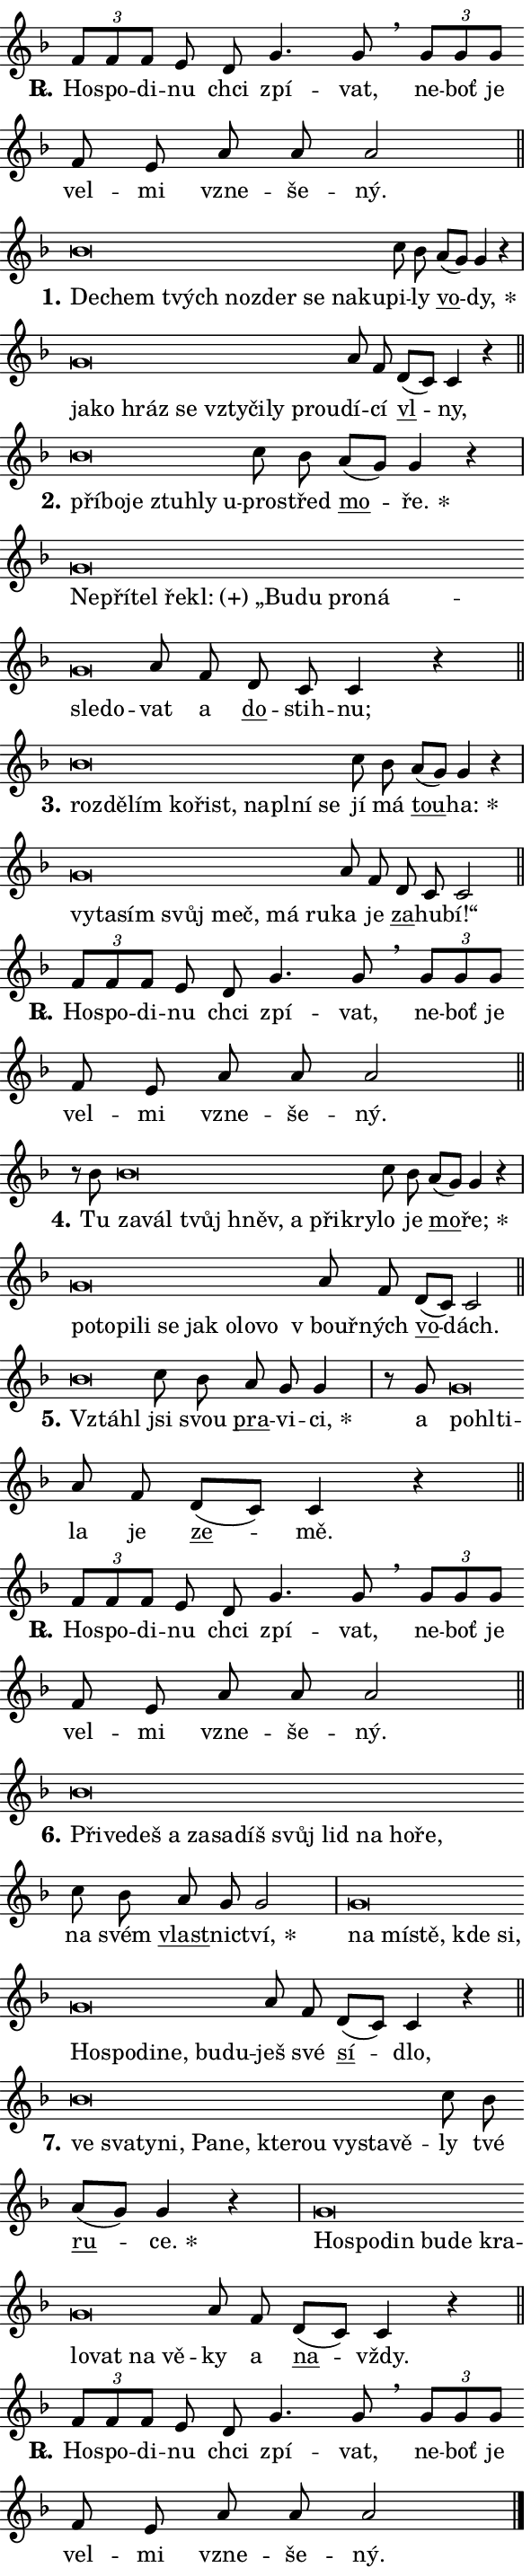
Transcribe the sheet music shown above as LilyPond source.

\version "2.24.0"
\header { tagline = "" }
\paper {
  indent = 0\cm
  top-margin = 0\cm
  right-margin = 0.13\cm % to fit lyric hyphens
  bottom-margin = 0\cm
  left-margin = 0\cm
  paper-width = 10\cm
  page-breaking = #ly:one-page-breaking
  system-system-spacing.basic-distance = #11
  score-system-spacing.basic-distance = #11
  ragged-last = ##f
}


%% Author: Thomas Morley
%% https://lists.gnu.org/archive/html/lilypond-user/2020-05/msg00002.html
#(define (line-position grob)
"Returns position of @var[grob} in current system:
   @code{'start}, if at first time-step
   @code{'end}, if at last time-step
   @code{'middle} otherwise
"
  (let* ((col (ly:item-get-column grob))
         (ln (ly:grob-object col 'left-neighbor))
         (rn (ly:grob-object col 'right-neighbor))
         (col-to-check-left (if (ly:grob? ln) ln col))
         (col-to-check-right (if (ly:grob? rn) rn col))
         (break-dir-left
           (and
             (ly:grob-property col-to-check-left 'non-musical #f)
             (ly:item-break-dir col-to-check-left)))
         (break-dir-right
           (and
             (ly:grob-property col-to-check-right 'non-musical #f)
             (ly:item-break-dir col-to-check-right))))
        (cond ((eqv? 1 break-dir-left) 'start)
              ((eqv? -1 break-dir-right) 'end)
              (else 'middle))))

#(define (tranparent-at-line-position vctor)
  (lambda (grob)
  "Relying on @code{line-position} select the relevant enry from @var{vctor}.
Used to determine transparency,"
    (case (line-position grob)
      ((end) (not (vector-ref vctor 0)))
      ((middle) (not (vector-ref vctor 1)))
      ((start) (not (vector-ref vctor 2))))))

noteHeadBreakVisibility =
#(define-music-function (break-visibility)(vector?)
"Makes @code{NoteHead}s transparent relying on @var{break-visibility}"
#{
  \override NoteHead.transparent =
    #(tranparent-at-line-position break-visibility)
#})

#(define delete-ledgers-for-transparent-note-heads
  (lambda (grob)
    "Reads whether a @code{NoteHead} is transparent.
If so this @code{NoteHead} is removed from @code{'note-heads} from
@var{grob}, which is supposed to be @code{LedgerLineSpanner}.
As a result ledgers are not printed for this @code{NoteHead}"
    (let* ((nhds-array (ly:grob-object grob 'note-heads))
           (nhds-list
             (if (ly:grob-array? nhds-array)
                 (ly:grob-array->list nhds-array)
                 '()))
           ;; Relies on the transparent-property being done before
           ;; Staff.LedgerLineSpanner.after-line-breaking is executed.
           ;; This is fragile ...
           (to-keep
             (remove
               (lambda (nhd)
                 (ly:grob-property nhd 'transparent #f))
               nhds-list)))
      ;; TODO find a better method to iterate over grob-arrays, similiar
      ;; to filter/remove etc for lists
      ;; For now rebuilt from scratch
      (set! (ly:grob-object grob 'note-heads)  '())
      (for-each
        (lambda (nhd)
          (ly:pointer-group-interface::add-grob grob 'note-heads nhd))
        to-keep))))

squashNotes = {
  \override NoteHead.X-extent = #'(-0.2 . 0.2)
  \override NoteHead.Y-extent = #'(-0.75 . 0)
  \override NoteHead.stencil =
    #(lambda (grob)
       (let ((pos (ly:grob-property grob 'staff-position)))
         (begin
           (if (< pos -7) (display "ERROR: Lower brevis then expected\n") (display ""))
           (if (<= pos -6) ly:text-interface::print ly:note-head::print))))
}
unSquashNotes = {
  \revert NoteHead.X-extent
  \revert NoteHead.Y-extent
  \revert NoteHead.stencil
}

hideNotes = \noteHeadBreakVisibility #begin-of-line-visible
unHideNotes = \noteHeadBreakVisibility #all-visible

% work-around for resetting accidentals
% https://lilypond.org/doc/v2.23/Documentation/notation/displaying-rhythms#unmetered-music
cadenzaMeasure = {
  \cadenzaOff
  \partial 1024 s1024
  \cadenzaOn
}

#(define-markup-command (accent layout props text) (markup?)
  "Underline accented syllable"
  (interpret-markup layout props
    #{\markup \override #'(offset . 4.3) \underline { #text }#}))

responsum = \markup \concat {
  "R" \hspace #-1.05 \path #0.1 #'((moveto 0 0.07) (lineto 0.9 0.8)) \hspace #0.05 "."
}

spaceSize = #0.6828661417322834 % exact space size for TeX Gyre Schola

\layout {
  \context {
    \Staff
    \remove "Time_signature_engraver"
    \override LedgerLineSpanner.after-line-breaking = #delete-ledgers-for-transparent-note-heads
  }
  \context {
    \Lyrics {
      \override LyricSpace.minimum-distance = \spaceSize
      \override LyricText.font-name = #"TeX Gyre Schola"
      \override LyricText.font-size = 1
      \override StanzaNumber.font-name = #"TeX Gyre Schola Bold"
      \override StanzaNumber.font-size = 1
    }
  }
  \context {
    \Score 
    \override NoteHead.text =
      #(lambda (grob) 
        (let ((pos (ly:grob-property grob 'staff-position)))
          #{\markup {
            \combine
              \halign #-0.55 \raise #(if (= pos -6) 0 0.5) \override #'(thickness . 2) \draw-line #'(3.2 . 0)
              \musicglyph "noteheads.sM1"
          }#}))
  }
}

% magnetic-lyrics.ily
%
%   written by
%     Jean Abou Samra <jean@abou-samra.fr>
%     Werner Lemberg <wl@gnu.org>
%
%   adapted by
%     Jiri Hon <jiri.hon@gmail.com>
%
% Version 2022-Apr-15

% https://www.mail-archive.com/lilypond-user@gnu.org/msg149350.html

#(define (Left_hyphen_pointer_engraver context)
   "Collect syllable-hyphen-syllable occurrences in lyrics and store
them in properties.  This engraver only looks to the left.  For
example, if the lyrics input is @code{foo -- bar}, it does the
following.

@itemize @bullet
@item
Set the @code{text} property of the @code{LyricHyphen} grob between
@q{foo} and @q{bar} to @code{foo}.

@item
Set the @code{left-hyphen} property of the @code{LyricText} grob with
text @q{foo} to the @code{LyricHyphen} grob between @q{foo} and
@q{bar}.
@end itemize

Use this auxiliary engraver in combination with the
@code{lyric-@/text::@/apply-@/magnetic-@/offset!} hook."
   (let ((hyphen #f)
         (text #f))
     (make-engraver
      (acknowledgers
       ((lyric-syllable-interface engraver grob source-engraver)
        (set! text grob)))
      (end-acknowledgers
       ((lyric-hyphen-interface engraver grob source-engraver)
        ;(when (not (grob::has-interface grob 'lyric-space-interface))
          (set! hyphen grob)));)
      ((stop-translation-timestep engraver)
       (when (and text hyphen)
         (ly:grob-set-object! text 'left-hyphen hyphen))
       (set! text #f)
       (set! hyphen #f)))))

#(define (lyric-text::apply-magnetic-offset! grob)
   "If the space between two syllables is less than the value in
property @code{LyricText@/.details@/.squash-threshold}, move the right
syllable to the left so that it gets concatenated with the left
syllable.

Use this function as a hook for
@code{LyricText@/.after-@/line-@/breaking} if the
@code{Left_@/hyphen_@/pointer_@/engraver} is active."
   (let ((hyphen (ly:grob-object grob 'left-hyphen #f)))
     (when hyphen
       (let ((left-text (ly:spanner-bound hyphen LEFT)))
         (when (grob::has-interface left-text 'lyric-syllable-interface)
           (let* ((common (ly:grob-common-refpoint grob left-text X))
                  (this-x-ext (ly:grob-extent grob common X))
                  (left-x-ext
                   (begin
                     ;; Trigger magnetism for left-text.
                     (ly:grob-property left-text 'after-line-breaking)
                     (ly:grob-extent left-text common X)))
                  ;; `delta` is the gap width between two syllables.
                  (delta (- (interval-start this-x-ext)
                            (interval-end left-x-ext)))
                  (details (ly:grob-property grob 'details))
                  (threshold (assoc-get 'squash-threshold details 0.2)))
             (when (< delta threshold)
               (let* (;; We have to manipulate the input text so that
                      ;; ligatures crossing syllable boundaries are not
                      ;; disabled.  For languages based on the Latin
                      ;; script this is essentially a beautification.
                      ;; However, for non-Western scripts it can be a
                      ;; necessity.
                      (lt (ly:grob-property left-text 'text))
                      (rt (ly:grob-property grob 'text))
                      (is-space (grob::has-interface hyphen 'lyric-space-interface))
                      (space (if is-space " " ""))
                      (extra-delta (if is-space spaceSize 0))
                      ;; Append new syllable.
                      (ltrt-space (if (and (string? lt) (string? rt))
                                (string-append lt space rt)
                                (make-concat-markup (list lt space rt))))
                      ;; Right-align `ltrt` to the right side.
                      (ltrt-space-markup (grob-interpret-markup
                               grob
                               (make-translate-markup
                                (cons (interval-length this-x-ext) 0)
                                (make-right-align-markup ltrt-space)))))
                 (begin
                   ;; Don't print `left-text`.
                   (ly:grob-set-property! left-text 'stencil #f)
                   ;; Set text and stencil (which holds all collected
                   ;; syllables so far) and shift it to the left.
                   (ly:grob-set-property! grob 'text ltrt-space)
                   (ly:grob-set-property! grob 'stencil ltrt-space-markup)
                   (ly:grob-translate-axis! grob (- (- delta extra-delta)) X))))))))))


#(define (lyric-hyphen::displace-bounds-first grob)
   ;; Make very sure this callback isn't triggered too early.
   (let ((left (ly:spanner-bound grob LEFT))
         (right (ly:spanner-bound grob RIGHT)))
     (ly:grob-property left 'after-line-breaking)
     (ly:grob-property right 'after-line-breaking)
     (ly:lyric-hyphen::print grob)))

squashThreshold = #0.4

\layout {
  \context {
    \Lyrics
    \consists #Left_hyphen_pointer_engraver
    \override LyricText.after-line-breaking =
      #lyric-text::apply-magnetic-offset!
    \override LyricHyphen.stencil = #lyric-hyphen::displace-bounds-first
    \override LyricText.details.squash-threshold = \squashThreshold
    \override LyricHyphen.minimum-distance = 0
    \override LyricHyphen.minimum-length = \squashThreshold
  }
}

squashText = \override LyricText.details.squash-threshold = 9999
unSquashText = \override LyricText.details.squash-threshold = \squashThreshold

leftText = \override LyricText.self-alignment-X = #LEFT
unLeftText = \revert LyricText.self-alignment-X

starOffset = #(lambda (grob) 
                (let ((x_offset (ly:self-alignment-interface::aligned-on-x-parent grob)))
                  (if (= x_offset 0) 0 (+ x_offset 1.2))))

star = #(define-music-function (syllable)(string?)
"Append star separator at the end of a syllable"
#{
  \once \override LyricText.X-offset = #starOffset
  \lyricmode { \markup {
    #syllable
    \override #'((font-name . "TeX Gyre Schola Bold")) \hspace #0.2 \lower #0.65 \larger "*"
  } }
#})

starAccent = #(define-music-function (syllable)(string?)
"Append star separator at the end of a syllable and make accent"
#{
  \once \override LyricText.X-offset = #starOffset
  \lyricmode { \markup {
    \accent #syllable
    \override #'((font-name . "TeX Gyre Schola Bold")) \hspace #0.2 \lower #0.65 \larger "*"
  } }
#})

breath = #(define-music-function (syllable)(string?)
"Append breathing indicator at the end of a syllable"
#{
  \lyricmode { \markup { #syllable "+" } }
#})

optionalBreath = #(define-music-function (syllable)(string?)
"Append optional breathing indicator at the end of a syllable"
#{
  \lyricmode { \markup { #syllable "(+)" } }
#})


\score {
    <<
        \new Voice = "melody" { \cadenzaOn \key f \major \relative { \tuplet 3/2 { f'8[ f f] } e d g4. g8 \breathe \bar "" \tuplet 3/2 { g[ g g] } \bar "" f e \bar "" a a a2 \cadenzaMeasure \bar "||" \break } }
        \new Lyrics \lyricsto "melody" { \lyricmode { \set stanza = \responsum
Ho -- spo -- di -- nu chci zpí -- vat, ne -- boť je vel -- mi vzne -- še -- ný. } }
    >>
    \layout {}
}

\score {
    <<
        \new Voice = "melody" { \cadenzaOn \key f \major \relative { \squashNotes bes'\breve*1/16 \hideNotes \breve*1/16 \bar "" \breve*1/16 \bar "" \breve*1/16 \bar "" \breve*1/16 \bar "" \breve*1/16 \bar "" \breve*1/16 \breve*1/16 \bar "" \unHideNotes \unSquashNotes c8 bes \bar "" a[( g)] g4 r \cadenzaMeasure \bar "|" \squashNotes g\breve*1/16 \hideNotes \breve*1/16 \bar "" \breve*1/16 \bar "" \breve*1/16 \bar "" \breve*1/16 \bar "" \breve*1/16 \bar "" \breve*1/16 \breve*1/16 \bar "" \unHideNotes \unSquashNotes a8 f \bar "" d[( c)] c4 r \cadenzaMeasure \bar "||" \break } }
        \new Lyrics \lyricsto "melody" { \lyricmode { \set stanza = "1."
\leftText De -- \squashText chem tvých no -- zder se na -- ku -- \unLeftText \unSquashText pi -- ly \markup \accent vo -- \star dy, \leftText ja -- \squashText ko hráz se vzty -- či -- ly prou -- \unLeftText \unSquashText dí -- cí \markup \accent vl -- ny, } }
    >>
    \layout {}
}

\score {
    <<
        \new Voice = "melody" { \cadenzaOn \key f \major \relative { \squashNotes bes'\breve*1/16 \hideNotes \breve*1/16 \bar "" \breve*1/16 \bar "" \breve*1/16 \bar "" \breve*1/16 \breve*1/16 \bar "" \unHideNotes \unSquashNotes c8 bes \bar "" a[( g)] g4 r \cadenzaMeasure \bar "|" \squashNotes g\breve*1/16 \hideNotes \breve*1/16 \bar "" \breve*1/16 \bar "" \breve*1/16 \bar "" \breve*1/16 \bar "" \breve*1/16 \bar "" \breve*1/16 \bar "" \breve*1/16 \bar "" \breve*1/16 \bar "" \breve*1/16 \breve*1/16 \bar "" \unHideNotes \unSquashNotes a8 f \bar "" d c c4 r \cadenzaMeasure \bar "||" \break } }
        \new Lyrics \lyricsto "melody" { \lyricmode { \set stanza = "2."
\leftText pří -- \squashText bo -- je ztuh -- ly u -- \unLeftText \unSquashText pro -- střed \markup \accent mo -- \star ře. \leftText Ne -- \squashText pří -- tel ře -- \optionalBreath kl: „Bu -- du pro -- ná -- sle -- do -- \unLeftText \unSquashText vat a \markup \accent do -- stih -- nu; } }
    >>
    \layout {}
}

\score {
    <<
        \new Voice = "melody" { \cadenzaOn \key f \major \relative { \squashNotes bes'\breve*1/16 \hideNotes \breve*1/16 \bar "" \breve*1/16 \bar "" \breve*1/16 \bar "" \breve*1/16 \bar "" \breve*1/16 \bar "" \breve*1/16 \bar "" \breve*1/16 \breve*1/16 \bar "" \unHideNotes \unSquashNotes c8 bes \bar "" a[( g)] g4 r \cadenzaMeasure \bar "|" \squashNotes g\breve*1/16 \hideNotes \breve*1/16 \bar "" \breve*1/16 \bar "" \breve*1/16 \bar "" \breve*1/16 \bar "" \breve*1/16 \breve*1/16 \bar "" \unHideNotes \unSquashNotes a8 f \bar "" d c c2 \cadenzaMeasure \bar "||" \break } }
        \new Lyrics \lyricsto "melody" { \lyricmode { \set stanza = "3."
\leftText roz -- \squashText dě -- lím ko -- řist, na -- pl -- ní se \unLeftText \unSquashText jí má \markup \accent tou -- \star ha: \leftText vy -- \squashText ta -- sím svůj meč, má ru -- \unLeftText \unSquashText ka je \markup \accent za -- hu -- bí!“ } }
    >>
    \layout {}
}

\score {
    <<
        \new Voice = "melody" { \cadenzaOn \key f \major \relative { \tuplet 3/2 { f'8[ f f] } e d g4. g8 \breathe \bar "" \tuplet 3/2 { g[ g g] } \bar "" f e \bar "" a a a2 \cadenzaMeasure \bar "||" \break } }
        \new Lyrics \lyricsto "melody" { \lyricmode { \set stanza = \responsum
Ho -- spo -- di -- nu chci zpí -- vat, ne -- boť je vel -- mi vzne -- še -- ný. } }
    >>
    \layout {}
}

\score {
    <<
        \new Voice = "melody" { \cadenzaOn \key f \major \relative { r8 bes'8 \squashNotes bes\breve*1/16 \hideNotes \breve*1/16 \bar "" \breve*1/16 \bar "" \breve*1/16 \bar "" \breve*1/16 \bar "" \breve*1/16 \breve*1/16 \bar "" \unHideNotes \unSquashNotes c8 bes \bar "" a[( g)] g4 r \cadenzaMeasure \bar "|" \squashNotes g\breve*1/16 \hideNotes \breve*1/16 \bar "" \breve*1/16 \bar "" \breve*1/16 \bar "" \breve*1/16 \bar "" \breve*1/16 \bar "" \breve*1/16 \bar "" \breve*1/16 \breve*1/16 \bar "" \unHideNotes \unSquashNotes a8 f \bar "" d[( c)] c2 \cadenzaMeasure \bar "||" \break } }
        \new Lyrics \lyricsto "melody" { \lyricmode { \set stanza = "4."
Tu \leftText za -- \squashText vál tvůj hněv, a při -- kry -- \unLeftText \unSquashText lo je \markup \accent mo -- \star ře; \leftText po -- \squashText to -- pi -- li se jak o -- lo -- vo \unLeftText \unSquashText "v bouř" -- ných \markup \accent vo -- dách. } }
    >>
    \layout {}
}

\score {
    <<
        \new Voice = "melody" { \cadenzaOn \key f \major \relative { \squashNotes bes'\breve*1/16 \hideNotes \breve*1/16 \bar "" \unHideNotes \unSquashNotes c8 bes \bar "" a g g4 \cadenzaMeasure \bar "|" r8 g8 \squashNotes g\breve*1/16 \hideNotes \breve*1/16 \breve*1/16 \bar "" \unHideNotes \unSquashNotes a8 f \bar "" d[( c)] c4 r \cadenzaMeasure \bar "||" \break } }
        \new Lyrics \lyricsto "melody" { \lyricmode { \set stanza = "5."
\leftText Vztá -- \squashText hl \unLeftText \unSquashText jsi svou \markup \accent pra -- vi -- \star ci, a \leftText po -- \squashText hl -- ti -- \unLeftText \unSquashText la je \markup \accent ze -- mě. } }
    >>
    \layout {}
}

\score {
    <<
        \new Voice = "melody" { \cadenzaOn \key f \major \relative { \tuplet 3/2 { f'8[ f f] } e d g4. g8 \breathe \bar "" \tuplet 3/2 { g[ g g] } \bar "" f e \bar "" a a a2 \cadenzaMeasure \bar "||" \break } }
        \new Lyrics \lyricsto "melody" { \lyricmode { \set stanza = \responsum
Ho -- spo -- di -- nu chci zpí -- vat, ne -- boť je vel -- mi vzne -- še -- ný. } }
    >>
    \layout {}
}

\score {
    <<
        \new Voice = "melody" { \cadenzaOn \key f \major \relative { \squashNotes bes'\breve*1/16 \hideNotes \breve*1/16 \bar "" \breve*1/16 \bar "" \breve*1/16 \bar "" \breve*1/16 \bar "" \breve*1/16 \bar "" \breve*1/16 \bar "" \breve*1/16 \bar "" \breve*1/16 \bar "" \breve*1/16 \bar "" \breve*1/16 \breve*1/16 \bar "" \unHideNotes \unSquashNotes c8 bes \bar "" a g g2 \cadenzaMeasure \bar "|" \squashNotes g\breve*1/16 \hideNotes \breve*1/16 \bar "" \breve*1/16 \bar "" \breve*1/16 \bar "" \breve*1/16 \bar "" \breve*1/16 \bar "" \breve*1/16 \bar "" \breve*1/16 \bar "" \breve*1/16 \bar "" \breve*1/16 \breve*1/16 \bar "" \unHideNotes \unSquashNotes a8 f \bar "" d[( c)] c4 r \cadenzaMeasure \bar "||" \break } }
        \new Lyrics \lyricsto "melody" { \lyricmode { \set stanza = "6."
\leftText Při -- \squashText ve -- deš a za -- sa -- díš svůj lid na ho -- ře, \unLeftText \unSquashText na svém \markup \accent vlast -- nic -- \star tví, \leftText na \squashText mí -- stě, kde si, Ho -- spo -- di -- ne, bu -- du -- \unLeftText \unSquashText ješ své \markup \accent sí -- dlo, } }
    >>
    \layout {}
}

\score {
    <<
        \new Voice = "melody" { \cadenzaOn \key f \major \relative { \squashNotes bes'\breve*1/16 \hideNotes \breve*1/16 \bar "" \breve*1/16 \bar "" \breve*1/16 \bar "" \breve*1/16 \bar "" \breve*1/16 \bar "" \breve*1/16 \bar "" \breve*1/16 \bar "" \breve*1/16 \bar "" \breve*1/16 \breve*1/16 \bar "" \unHideNotes \unSquashNotes c8 bes \bar "" a[( g)] g4 r \cadenzaMeasure \bar "|" \squashNotes g\breve*1/16 \hideNotes \breve*1/16 \bar "" \breve*1/16 \bar "" \breve*1/16 \bar "" \breve*1/16 \bar "" \breve*1/16 \bar "" \breve*1/16 \bar "" \breve*1/16 \bar "" \breve*1/16 \breve*1/16 \bar "" \unHideNotes \unSquashNotes a8 f \bar "" d[( c)] c4 r \cadenzaMeasure \bar "||" \break } }
        \new Lyrics \lyricsto "melody" { \lyricmode { \set stanza = "7."
\leftText ve \squashText sva -- ty -- ni, Pa -- ne, kte -- rou vy -- sta -- vě -- \unLeftText \unSquashText ly tvé \markup \accent ru -- \star ce. \leftText Ho -- \squashText spo -- din bu -- de kra -- lo -- vat na vě -- \unLeftText \unSquashText ky a \markup \accent na -- vždy. } }
    >>
    \layout {}
}

\score {
    <<
        \new Voice = "melody" { \cadenzaOn \key f \major \relative { \tuplet 3/2 { f'8[ f f] } e d g4. g8 \breathe \bar "" \tuplet 3/2 { g[ g g] } \bar "" f e \bar "" a a a2 \cadenzaMeasure \bar "||" \break } \bar "|." }
        \new Lyrics \lyricsto "melody" { \lyricmode { \set stanza = \responsum
Ho -- spo -- di -- nu chci zpí -- vat, ne -- boť je vel -- mi vzne -- še -- ný. } }
    >>
    \layout {}
}
